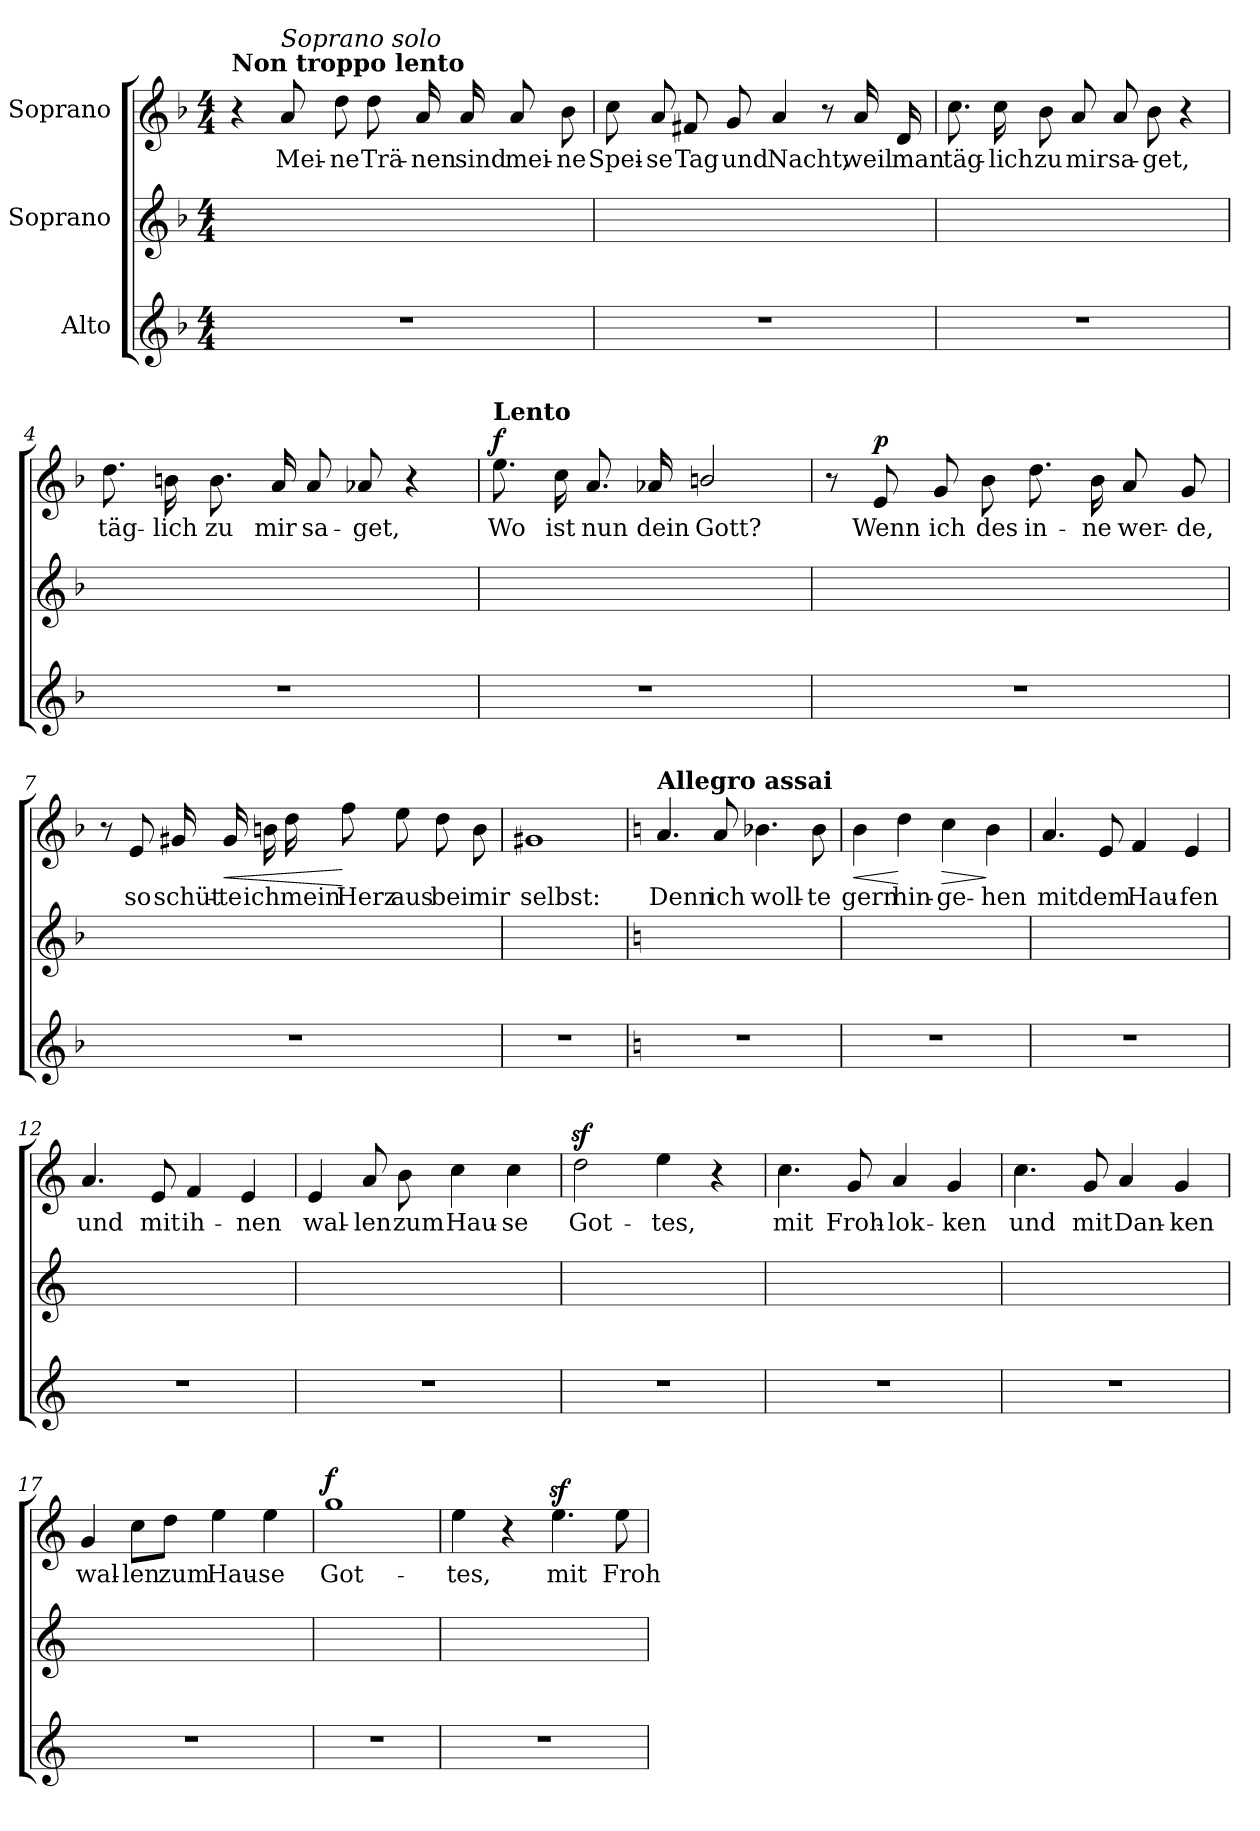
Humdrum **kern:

**kern	**kern	**kern	**text	**dynam
*part3	*part2	*part1	*part1	*part1
*staff3	*staff2	*staff1	*staff1	*staff1
*I"Alto	*I"Soprano	*I"Soprano	*	*
*clefG2	*clefG2	*clefG2	*	*
*k[b-]	*k[b-]	*k[b-]	*	*
*F:	*F:	*F:	*	*
*M4/4	*M4/4	*M4/4	*	*
=1	=1	=1	=1	=1
!	!	!LO:TX:a:B:t=Non troppo lento	!	!
1r	1ryy	4r	.	.
!	!	!LO:TX:a:i:t=Soprano solo	!	!
!	!	!	!LO:LY:b	!
.	.	8a/	Mei-	.
!	!	!	!LO:LY:b	!
.	.	8dd\	-ne	.
!	!	!	!LO:LY:b	!
.	.	8dd\	Trä-	.
!	!	!	!LO:LY:b	!
.	.	16a/	-nen	.
!	!	!	!LO:LY:b	!
.	.	16a/	sind	.
!	!	!	!LO:LY:b	!
.	.	8a/	mei-	.
!	!	!	!LO:LY:b	!
.	.	8b-\	-ne	.
=2	=2	=2	=2	=2
!	!	!	!LO:LY:b	!
1r	1ryy	8cc\	Spei-	.
!	!	!	!LO:LY:b	!
.	.	8a/	-se	.
!	!	!	!LO:LY:b	!
.	.	8f#X/	Tag	.
!	!	!	!LO:LY:b	!
.	.	8g/	und	.
!	!	!	!LO:LY:b	!
.	.	4a/	Nacht,	.
.	.	8r	.	.
!	!	!	!LO:LY:b	!
.	.	16a/	weil	.
!	!	!	!LO:LY:b	!
.	.	16d/	man	.
=3	=3	=3	=3	=3
!	!	!	!LO:LY:b	!
1r	1ryy	8.cc\	täg-	.
!	!	!	!LO:LY:b	!
.	.	16cc\	-lich	.
!	!	!	!LO:LY:b	!
.	.	8b-\	zu	.
!	!	!	!LO:LY:b	!
.	.	8a/	mir	.
!	!	!	!LO:LY:b	!
.	.	8a/	sa-	.
!	!	!	!LO:LY:b	!
.	.	8b-\	-get,	.
.	.	4r	.	.
=4	=4	=4	=4	=4
!	!	!	!LO:LY:b	!
1r	1ryy	8.dd\	täg-	.
!	!	!	!LO:LY:b	!
.	.	16bn\	-lich	.
!	!	!	!LO:LY:b	!
.	.	8.b\	zu	.
!	!	!	!LO:LY:b	!
.	.	16a/	mir	.
!	!	!	!LO:LY:b	!
.	.	8a/	sa-	.
!	!	!	!LO:LY:b	!
.	.	8a-X/	-get,	.
.	.	4r	.	.
!!LO:LB:g=z
=5	=5	=5	=5	=5
!	!	!LO:TX:a:B:t=Lento	!	!
!	!	!	!LO:LY:b	!LO:DY:a
1r	1ryy	8.ee\	Wo	f
!	!	!	!LO:LY:b	!
.	.	16cc\	ist	.
!	!	!	!LO:LY:b	!
.	.	8.a/	nun	.
!	!	!	!LO:LY:b	!
.	.	16a-X/	dein	.
!	!	!	!LO:LY:b	!
.	.	2bn/	Gott?	.
=6	=6	=6	=6	=6
1r	1ryy	8r	.	.
!	!	!	!LO:LY:b	!LO:DY:a
.	.	8e/	Wenn	p
!	!	!	!LO:LY:b	!
.	.	8g/	ich	.
!	!	!	!LO:LY:b	!
.	.	8b-\	des	.
!	!	!	!LO:LY:b	!
.	.	8.dd\	in-	.
!	!	!	!LO:LY:b	!
.	.	16b-\	-ne	.
!	!	!	!LO:LY:b	!
.	.	8a/	wer-	.
!	!	!	!LO:LY:b	!
.	.	8g/	-de,	.
=7	=7	=7	=7	=7
1r	1ryy	8r	.	.
!	!	!	!LO:LY:b	!
.	.	8e/	so	.
!	!	!	!LO:LY:b	!
.	.	16g#X/	schüt-	.
!	!	!	!LO:LY:b	!LO:HP:b
.	.	16g#/	-te	<
!	!	!	!LO:LY:b	!
.	.	16bn\	ich	.
!	!	!	!LO:LY:b	!
.	.	16dd\	mein	.
!	!	!	!LO:LY:b	!
.	.	8ff\	Herz	[
!	!	!	!LO:LY:b	!
.	.	8ee\	aus	.
!	!	!	!LO:LY:b	!
.	.	8dd\	bei	.
!	!	!	!LO:LY:b	!
.	.	8b\	mir	.
=8	=8	=8	=8	=8
!	!	!	!LO:LY:b	!
1r	1ryy	1g#X	selbst:	.
!!LO:LB:g=z
=9	=9	=9	=9	=9
*k[]	*k[]	*k[]	*	*
*C:	*C:	*C:	*	*
!	!	!LO:TX:a:B:t=Allegro assai	!	!
!	!	!	!LO:LY:b	!
1r	1ryy	4.a/	Denn	.
!	!	!	!LO:LY:b	!
.	.	8a/	ich	.
!	!	!	!LO:LY:b	!
.	.	4.b-X\	woll-	.
!	!	!	!LO:LY:b	!
.	.	8b-\	-te	.
=10	=10	=10	=10	=10
!	!	!	!LO:LY:b	!LO:HP:b
1r	1ryy	4b\	gern	<
!	!	!	!LO:LY:b	!
.	.	4dd\	hin-	[
!	!	!	!LO:LY:b	!LO:HP:b
.	.	4cc\	-ge-	>
!	!	!	!LO:LY:b	!
.	.	4b\	-hen	]
=11	=11	=11	=11	=11
!	!	!	!LO:LY:b	!
1r	1ryy	4.a/	mit	.
!	!	!	!LO:LY:b	!
.	.	8e/	dem	.
!	!	!	!LO:LY:b	!
.	.	4f/	Hau-	.
!	!	!	!LO:LY:b	!
.	.	4e/	-fen	.
=12	=12	=12	=12	=12
!	!	!	!LO:LY:b	!
1r	1ryy	4.a/	und	.
!	!	!	!LO:LY:b	!
.	.	8e/	mit	.
!	!	!	!LO:LY:b	!
.	.	4f/	ih-	.
!	!	!	!LO:LY:b	!
.	.	4e/	-nen	.
!!LO:LB:g=z
=13	=13	=13	=13	=13
!	!	!	!LO:LY:b	!
1r	1ryy	4e/	wal-	.
!	!	!	!LO:LY:b	!
.	.	8a/	-len	.
!	!	!	!LO:LY:b	!
.	.	8b\	zum	.
!	!	!	!LO:LY:b	!
.	.	4cc\	Hau-	.
!	!	!	!LO:LY:b	!
.	.	4cc\	-se	.
=14	=14	=14	=14	=14
!	!	!	!LO:LY:b	!
1r	1ryy	2ddz>\	Got-	.
!	!	!	!LO:LY:b	!
.	.	4ee\	-tes,	.
.	.	4r	.	.
=15	=15	=15	=15	=15
!	!	!	!LO:LY:b	!
1r	1ryy	4.cc\	mit	.
!	!	!	!LO:LY:b	!
.	.	8g/	Froh-	.
!	!	!	!LO:LY:b	!
.	.	4a/	-lok-	.
!	!	!	!LO:LY:b	!
.	.	4g/	-ken	.
=16	=16	=16	=16	=16
!	!	!	!LO:LY:b	!
1r	1ryy	4.cc\	und	.
!	!	!	!LO:LY:b	!
.	.	8g/	mit	.
!	!	!	!LO:LY:b	!
.	.	4a/	Dan-	.
!	!	!	!LO:LY:b	!
.	.	4g/	-ken	.
!!LO:PB:g=z
=17	=17	=17	=17	=17
!	!	!	!LO:LY:b	!
1r	1ryy	4g/	wal-	.
!	!	!	!LO:LY:b	!
.	.	8cc\L	-len	.
!	!	!	!LO:LY:b	!
.	.	8dd\J	zum	.
!	!	!	!LO:LY:b	!
.	.	4ee\	Hau-	.
!	!	!	!LO:LY:b	!
.	.	4ee\	-se	.
=18	=18	=18	=18	=18
!	!	!	!LO:LY:b	!LO:DY:a
1r	1ryy	1gg	Got-	f
=19	=19	=19	=19	=19
!	!	!	!LO:LY:b	!
1r	1ryy	4ee\	-tes,	.
.	.	4r	.	.
!	!	!	!LO:LY:b	!
.	.	4.eez>\	mit	.
!	!	!	!LO:LY:b	!
.	.	8ee\	Froh-	.
=	=	=	=	=
*-	*-	*-	*-	*-
